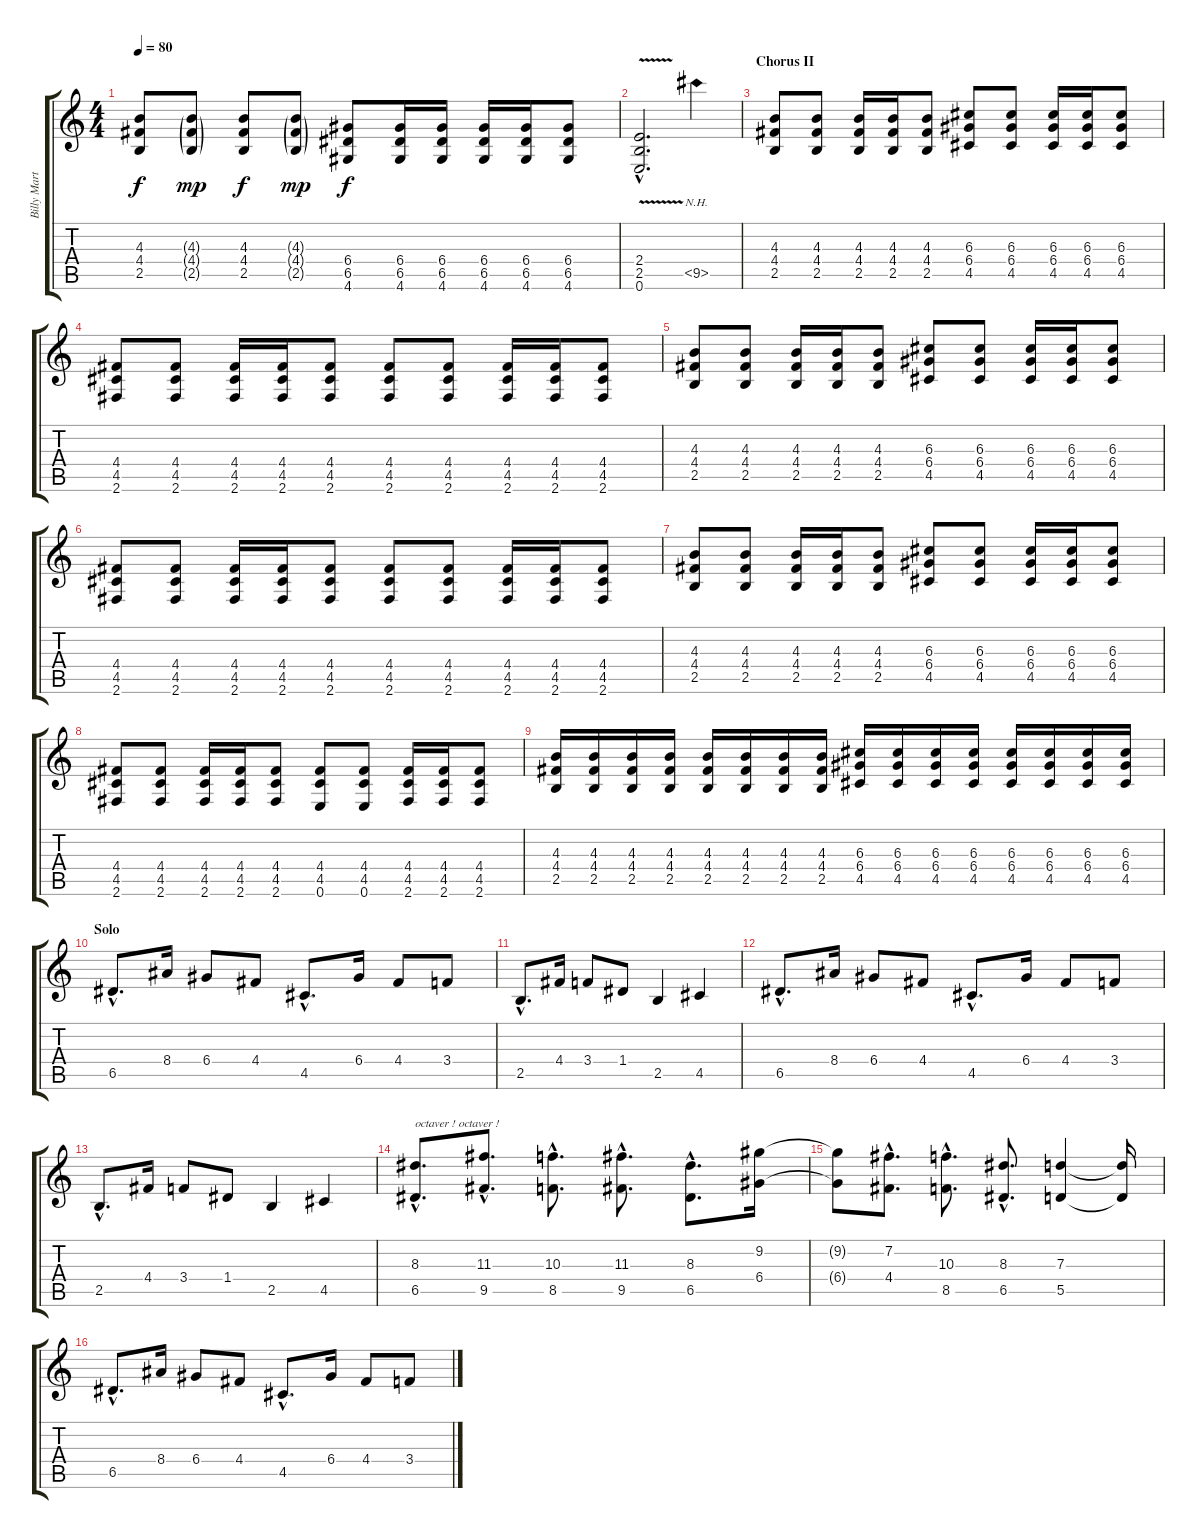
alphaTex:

\track ("Billy Martin - Lead Guitar" "Billy Mart") {instrument overdrivenguitar}
\staff {score tabs}
\tuning (E4 B3 G3 D3 A2 E2) {hide}
\ts (4 4)
\tempo 80
\clef g2
\ks c
(4.3 4.4 2.5).8{dy f} (4.3{g} 4.4{g} 2.5{g}).8{dy mp} (4.3 4.4 2.5).8{dy f} (4.3{g} 4.4{g} 2.5{g}).8{dy mp} (6.4 6.5 4.6).8{dy f} (6.4 6.5 4.6).16 (6.4 6.5 4.6).16 (6.4 6.5 4.6).16 (6.4 6.5 4.6).16 (6.4 6.5 4.6).8 |
(2.4{v hac} 2.5{v hac} 0.6{v hac}).2{d} 9.5{nh}.4 |
\section ("" "Chorus II")
(4.3 4.4 2.5).8 (4.3 4.4 2.5).8 (4.3 4.4 2.5).16 (4.3 4.4 2.5).16 (4.3 4.4 2.5).8 (6.3 6.4 4.5).8 (6.3 6.4 4.5).8 (6.3 6.4 4.5).16 (6.3 6.4 4.5).16 (6.3 6.4 4.5).8 |
(4.4 4.5 2.6).8 (4.4 4.5 2.6).8 (4.4 4.5 2.6).16 (4.4 4.5 2.6).16 (4.4 4.5 2.6).8 (4.4 4.5 2.6).8 (4.4 4.5 2.6).8 (4.4 4.5 2.6).16 (4.4 4.5 2.6).16 (4.4 4.5 2.6).8 |
(4.3 4.4 2.5).8 (4.3 4.4 2.5).8 (4.3 4.4 2.5).16 (4.3 4.4 2.5).16 (4.3 4.4 2.5).8 (6.3 6.4 4.5).8 (6.3 6.4 4.5).8 (6.3 6.4 4.5).16 (6.3 6.4 4.5).16 (6.3 6.4 4.5).8 |
(4.4 4.5 2.6).8 (4.4 4.5 2.6).8 (4.4 4.5 2.6).16 (4.4 4.5 2.6).16 (4.4 4.5 2.6).8 (4.4 4.5 2.6).8 (4.4 4.5 2.6).8 (4.4 4.5 2.6).16 (4.4 4.5 2.6).16 (4.4 4.5 2.6).8 |
(4.3 4.4 2.5).8 (4.3 4.4 2.5).8 (4.3 4.4 2.5).16 (4.3 4.4 2.5).16 (4.3 4.4 2.5).8 (6.3 6.4 4.5).8 (6.3 6.4 4.5).8 (6.3 6.4 4.5).16 (6.3 6.4 4.5).16 (6.3 6.4 4.5).8 |
(4.4 4.5 2.6).8 (4.4 4.5 2.6).8 (4.4 4.5 2.6).16 (4.4 4.5 2.6).16 (4.4 4.5 2.6).8 (4.4 4.5 0.6).8 (4.4 4.5 0.6).8 (4.4 4.5 2.6).16 (4.4 4.5 2.6).16 (4.4 4.5 2.6).8 |
(4.3 4.4 2.5).16 (4.3 4.4 2.5).16 (4.3 4.4 2.5).16 (4.3 4.4 2.5).16 (4.3 4.4 2.5).16 (4.3 4.4 2.5).16 (4.3 4.4 2.5).16 (4.3 4.4 2.5).16 (6.3 6.4 4.5).16 (6.3 6.4 4.5).16 (6.3 6.4 4.5).16 (6.3 6.4 4.5).16 (6.3 6.4 4.5).16 (6.3 6.4 4.5).16 (6.3 6.4 4.5).16 (6.3 6.4 4.5).16 |
\section ("" "Solo")
6.5{hac}.8{d volume 16 balance 8 instrument overdrivenguitar} 8.4.16 6.4.8 4.4.8 4.5{hac}.8{d} 6.4.16 4.4.8 3.4.8 |
2.5{hac}.8{d} 4.4.16 3.4.8 1.4.8 2.5.4 4.5.4 |
6.5{hac}.8{d} 8.4.16 6.4.8 4.4.8 4.5{hac}.8{d} 6.4.16 4.4.8 3.4.8 |
2.5{hac}.8{d} 4.4.16 3.4.8 1.4.8 2.5.4 4.5.4 |
(8.3{hac} 6.5{hac}).8{d txt "octaver ! octaver !"} (11.3{hac} 9.5{hac}).8{d} (10.3{hac} 8.5{hac}).8{d} (11.3{hac} 9.5{hac}).8{d} (8.3{hac} 6.5{hac}).8{d} (9.2 6.4).16 |
(9.2{t} 6.4{t}).8 (7.2{hac} 4.4{hac}).8{d} (10.3{hac} 8.5{hac}).8{d} (8.3{hac} 6.5{hac}).8{d} (7.3 5.5).4 (7.3{t} 5.5{t}).16 |
6.5{hac}.8{d} 8.4.16 6.4.8 4.4.8 4.5{hac}.8{d} 6.4.16 4.4.8 3.4.8
